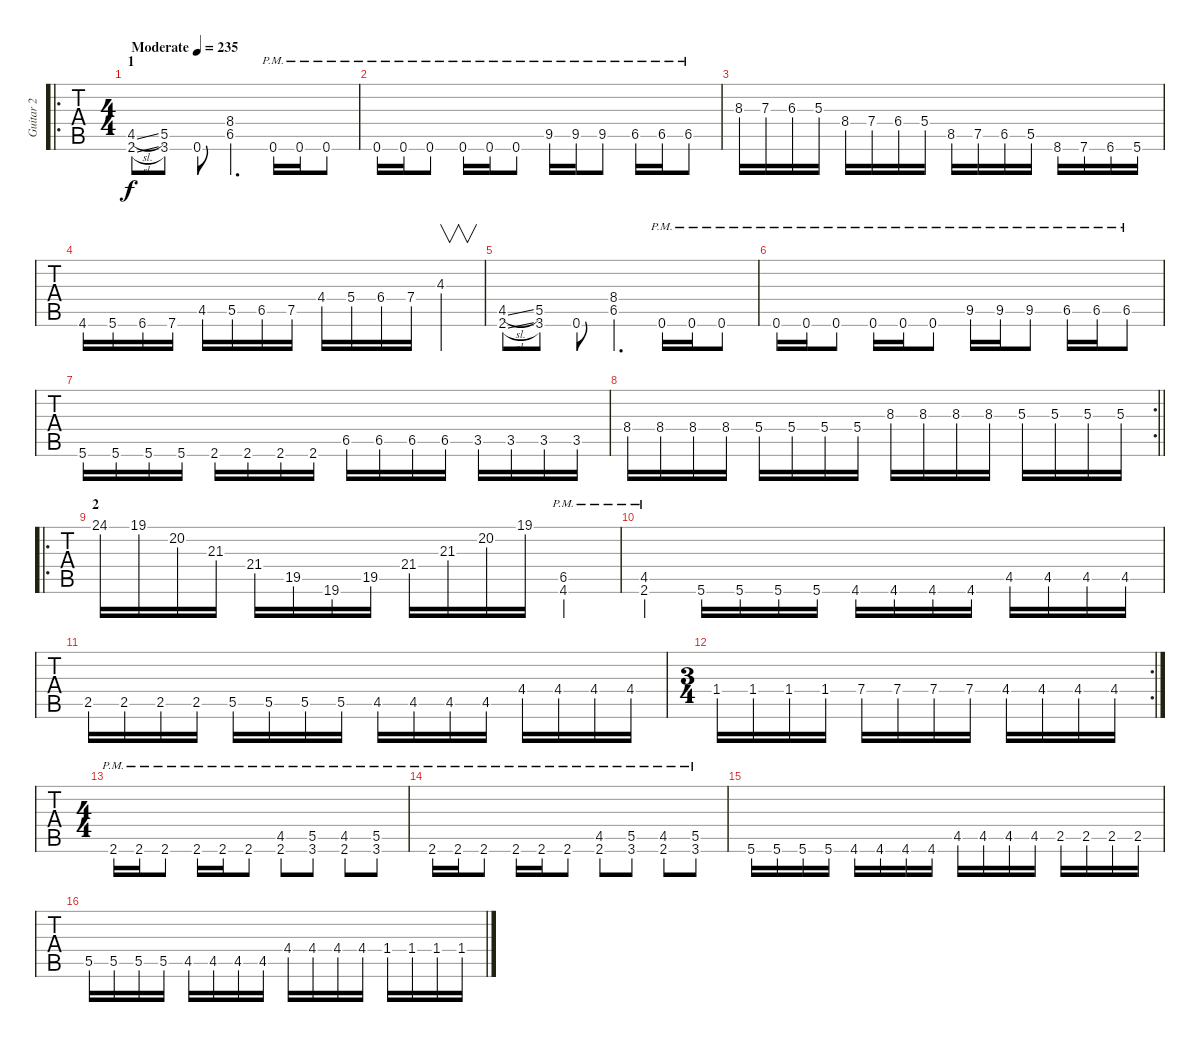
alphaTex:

\track ("Guitar 2" "Guitar 2") {instrument distortionguitar}
\staff {tabs}
\tuning (Db4 Ab3 E3 B2 Gb2 Db2) {hide}
\ro
\ts (4 4)
\section ("" "1")
\tempo (235 "Moderate")
\clef g2
\ks c
(4.5{sl} 2.6{sl}).8{dy f instrument distortionguitar} (5.5 3.6).8 0.6.8 (8.4 6.5).4{d} 0.6{pm}.16 0.6{pm}.16 0.6{pm}.8 |
0.6{pm}.16 0.6{pm}.16 0.6{pm}.8 0.6{pm}.16 0.6{pm}.16 0.6{pm}.8 9.5{pm}.16 9.5{pm}.16 9.5{pm}.8 6.5{pm}.16 6.5{pm}.16 6.5{pm}.8 |
8.3.16 7.3.16 6.3.16 5.3.16 8.4.16 7.4.16 6.4.16 5.4.16 8.5.16 7.5.16 6.5.16 5.5.16 8.6.16 7.6.16 6.6.16 5.6.16 |
4.6.16 5.6.16 6.6.16 7.6.16 4.5.16 5.5.16 6.5.16 7.5.16 4.4.16 5.4.16 6.4.16 7.4.16 4.3.4{v instrument guitarharmonics} |
(4.5{sl} 2.6{sl}).8{instrument distortionguitar} (5.5 3.6).8 0.6.8 (8.4 6.5).4{d} 0.6{pm}.16 0.6{pm}.16 0.6{pm}.8 |
0.6{pm}.16 0.6{pm}.16 0.6{pm}.8 0.6{pm}.16 0.6{pm}.16 0.6{pm}.8 9.5{pm}.16 9.5{pm}.16 9.5{pm}.8 6.5{pm}.16 6.5{pm}.16 6.5{pm}.8 |
5.6.16 5.6.16 5.6.16 5.6.16 2.6.16 2.6.16 2.6.16 2.6.16 6.5.16 6.5.16 6.5.16 6.5.16 3.5.16 3.5.16 3.5.16 3.5.16 |
\rc 2
\barLineRight lightlight
8.4.16 8.4.16 8.4.16 8.4.16 5.4.16 5.4.16 5.4.16 5.4.16 8.3.16 8.3.16 8.3.16 8.3.16 5.3.16 5.3.16 5.3.16 5.3.16 |
\ro
\section ("" "2")
24.1.16 19.1.16 20.2.16 21.3.16 21.4.16 19.5.16 19.6.16 19.5.16 21.4.16 21.3.16 20.2.16 19.1.16 (6.5{pm} 4.6{pm}).4 |
(4.5{pm} 2.6{pm}).4 5.6.16 5.6.16 5.6.16 5.6.16 4.6.16 4.6.16 4.6.16 4.6.16 4.5.16 4.5.16 4.5.16 4.5.16 |
2.5.16 2.5.16 2.5.16 2.5.16 5.5.16 5.5.16 5.5.16 5.5.16 4.5.16 4.5.16 4.5.16 4.5.16 4.4.16 4.4.16 4.4.16 4.4.16 |
\rc 2
\ts (3 4)
1.4.16 1.4.16 1.4.16 1.4.16 7.4.16 7.4.16 7.4.16 7.4.16 4.4.16 4.4.16 4.4.16 4.4.16 |
\ts (4 4)
2.6{pm}.16 2.6{pm}.16 2.6{pm}.8 2.6{pm}.16 2.6{pm}.16 2.6{pm}.8 (4.5{pm} 2.6{pm}).8 (5.5{pm} 3.6{pm}).8 (4.5{pm} 2.6{pm}).8 (5.5{pm} 3.6{pm}).8 |
2.6{pm}.16 2.6{pm}.16 2.6{pm}.8 2.6{pm}.16 2.6{pm}.16 2.6{pm}.8 (4.5{pm} 2.6{pm}).8 (5.5{pm} 3.6{pm}).8 (4.5{pm} 2.6{pm}).8 (5.5{pm} 3.6{pm}).8 |
5.6.16 5.6.16 5.6.16 5.6.16 4.6.16 4.6.16 4.6.16 4.6.16 4.5.16 4.5.16 4.5.16 4.5.16 2.5.16 2.5.16 2.5.16 2.5.16 |
5.5.16 5.5.16 5.5.16 5.5.16 4.5.16 4.5.16 4.5.16 4.5.16 4.4.16 4.4.16 4.4.16 4.4.16 1.4.16 1.4.16 1.4.16 1.4.16
